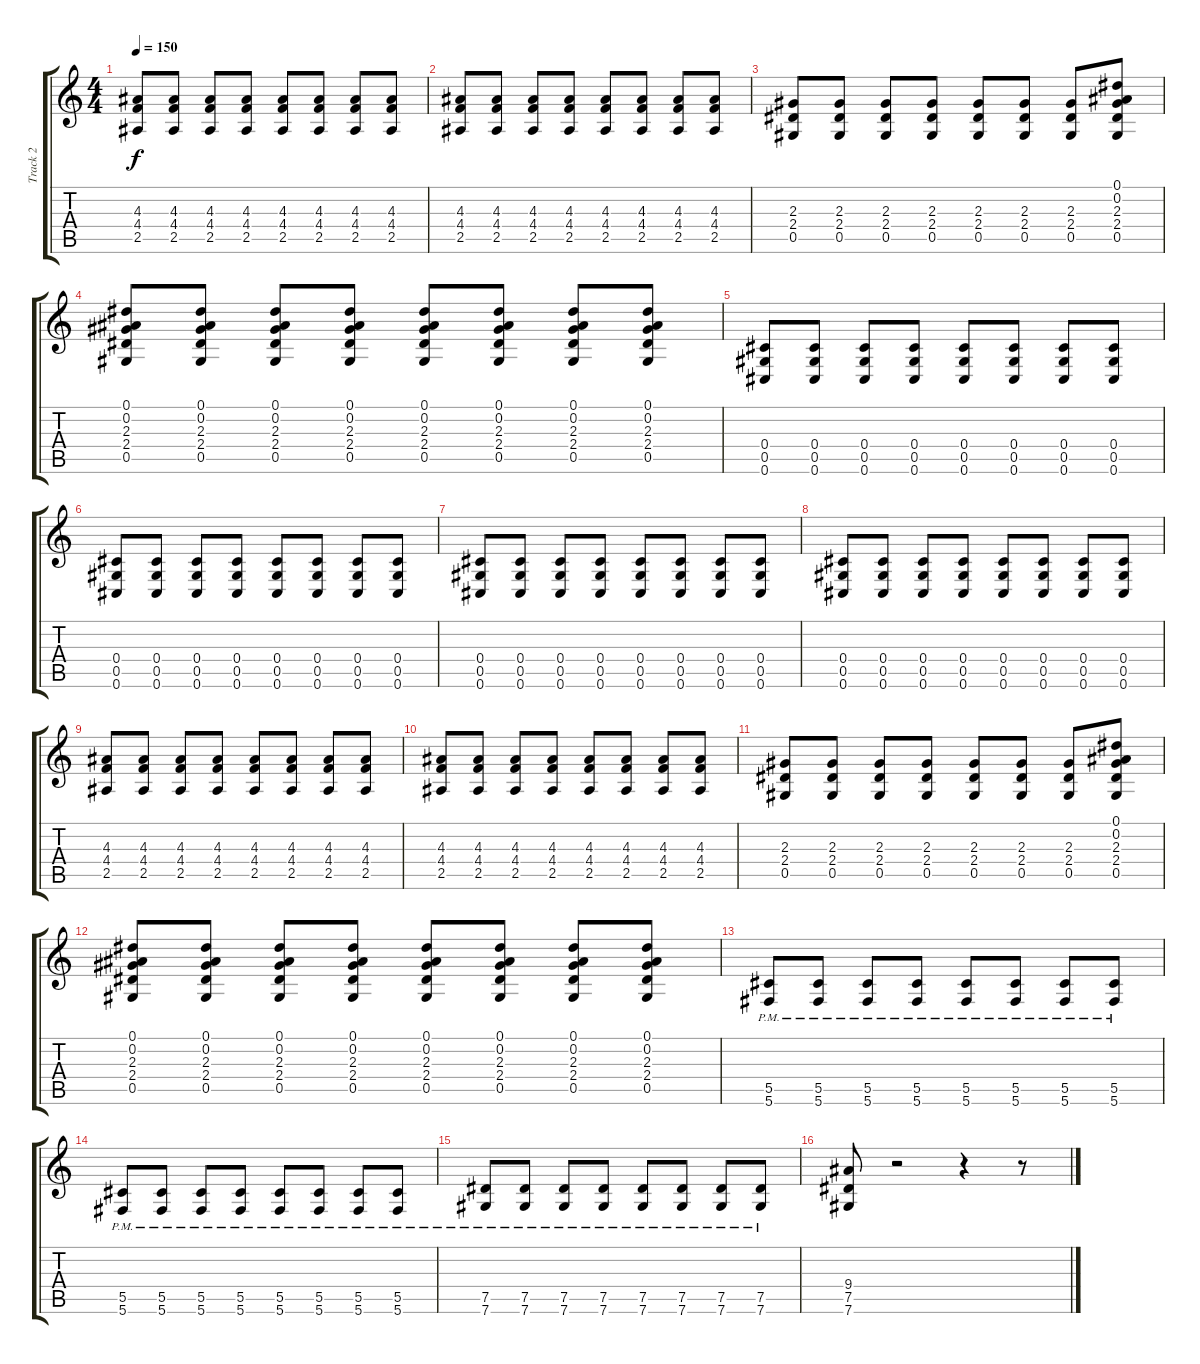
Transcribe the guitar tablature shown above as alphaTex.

\track ("Track 2" "Track 2") {instrument distortionguitar bank 255}
\staff {score tabs}
\tuning (Eb4 Bb3 Gb3 Db3 Ab2 Db2) {hide}
\ts (4 4)
\tempo 150
\clef g2
\ks c
(4.3 4.4 2.5).8{dy f} (4.3 4.4 2.5).8 (4.3 4.4 2.5).8 (4.3 4.4 2.5).8 (4.3 4.4 2.5).8 (4.3 4.4 2.5).8 (4.3 4.4 2.5).8 (4.3 4.4 2.5).8 |
(4.3 4.4 2.5).8 (4.3 4.4 2.5).8 (4.3 4.4 2.5).8 (4.3 4.4 2.5).8 (4.3 4.4 2.5).8 (4.3 4.4 2.5).8 (4.3 4.4 2.5).8 (4.3 4.4 2.5).8 |
(2.3 2.4 0.5).8 (2.3 2.4 0.5).8 (2.3 2.4 0.5).8 (2.3 2.4 0.5).8 (2.3 2.4 0.5).8 (2.3 2.4 0.5).8 (2.3 2.4 0.5).8 (0.1 0.2 2.3 2.4 0.5).8 |
(0.1 0.2 2.3 2.4 0.5).8 (0.1 0.2 2.3 2.4 0.5).8 (0.1 0.2 2.3 2.4 0.5).8 (0.1 0.2 2.3 2.4 0.5).8 (0.1 0.2 2.3 2.4 0.5).8 (0.1 0.2 2.3 2.4 0.5).8 (0.1 0.2 2.3 2.4 0.5).8 (0.1 0.2 2.3 2.4 0.5).8 |
(0.4 0.5 0.6).8 (0.4 0.5 0.6).8 (0.4 0.5 0.6).8 (0.4 0.5 0.6).8 (0.4 0.5 0.6).8 (0.4 0.5 0.6).8 (0.4 0.5 0.6).8 (0.4 0.5 0.6).8 |
(0.4 0.5 0.6).8 (0.4 0.5 0.6).8 (0.4 0.5 0.6).8 (0.4 0.5 0.6).8 (0.4 0.5 0.6).8 (0.4 0.5 0.6).8 (0.4 0.5 0.6).8 (0.4 0.5 0.6).8 |
(0.4 0.5 0.6).8 (0.4 0.5 0.6).8 (0.4 0.5 0.6).8 (0.4 0.5 0.6).8 (0.4 0.5 0.6).8 (0.4 0.5 0.6).8 (0.4 0.5 0.6).8 (0.4 0.5 0.6).8 |
(0.4 0.5 0.6).8 (0.4 0.5 0.6).8 (0.4 0.5 0.6).8 (0.4 0.5 0.6).8 (0.4 0.5 0.6).8 (0.4 0.5 0.6).8 (0.4 0.5 0.6).8 (0.4 0.5 0.6).8 |
(4.3 4.4 2.5).8 (4.3 4.4 2.5).8 (4.3 4.4 2.5).8 (4.3 4.4 2.5).8 (4.3 4.4 2.5).8 (4.3 4.4 2.5).8 (4.3 4.4 2.5).8 (4.3 4.4 2.5).8 |
(4.3 4.4 2.5).8 (4.3 4.4 2.5).8 (4.3 4.4 2.5).8 (4.3 4.4 2.5).8 (4.3 4.4 2.5).8 (4.3 4.4 2.5).8 (4.3 4.4 2.5).8 (4.3 4.4 2.5).8 |
(2.3 2.4 0.5).8 (2.3 2.4 0.5).8 (2.3 2.4 0.5).8 (2.3 2.4 0.5).8 (2.3 2.4 0.5).8 (2.3 2.4 0.5).8 (2.3 2.4 0.5).8 (0.1 0.2 2.3 2.4 0.5).8 |
(0.1 0.2 2.3 2.4 0.5).8 (0.1 0.2 2.3 2.4 0.5).8 (0.1 0.2 2.3 2.4 0.5).8 (0.1 0.2 2.3 2.4 0.5).8 (0.1 0.2 2.3 2.4 0.5).8 (0.1 0.2 2.3 2.4 0.5).8 (0.1 0.2 2.3 2.4 0.5).8 (0.1 0.2 2.3 2.4 0.5).8 |
(5.5{pm} 5.6{pm}).8 (5.5{pm} 5.6{pm}).8 (5.5{pm} 5.6{pm}).8 (5.5{pm} 5.6{pm}).8 (5.5{pm} 5.6{pm}).8 (5.5{pm} 5.6{pm}).8 (5.5{pm} 5.6{pm}).8 (5.5{pm} 5.6{pm}).8 |
(5.5{pm} 5.6{pm}).8 (5.5{pm} 5.6{pm}).8 (5.5{pm} 5.6{pm}).8 (5.5{pm} 5.6{pm}).8 (5.5{pm} 5.6{pm}).8 (5.5{pm} 5.6{pm}).8 (5.5{pm} 5.6{pm}).8 (5.5{pm} 5.6{pm}).8 |
(7.5{pm} 7.6{pm}).8 (7.5{pm} 7.6{pm}).8 (7.5{pm} 7.6{pm}).8 (7.5{pm} 7.6{pm}).8 (7.5{pm} 7.6{pm}).8 (7.5{pm} 7.6{pm}).8 (7.5{pm} 7.6{pm}).8 (7.5{pm} 7.6{pm}).8 |
(9.4 7.5 7.6).8 r.2 r.4 r.8
